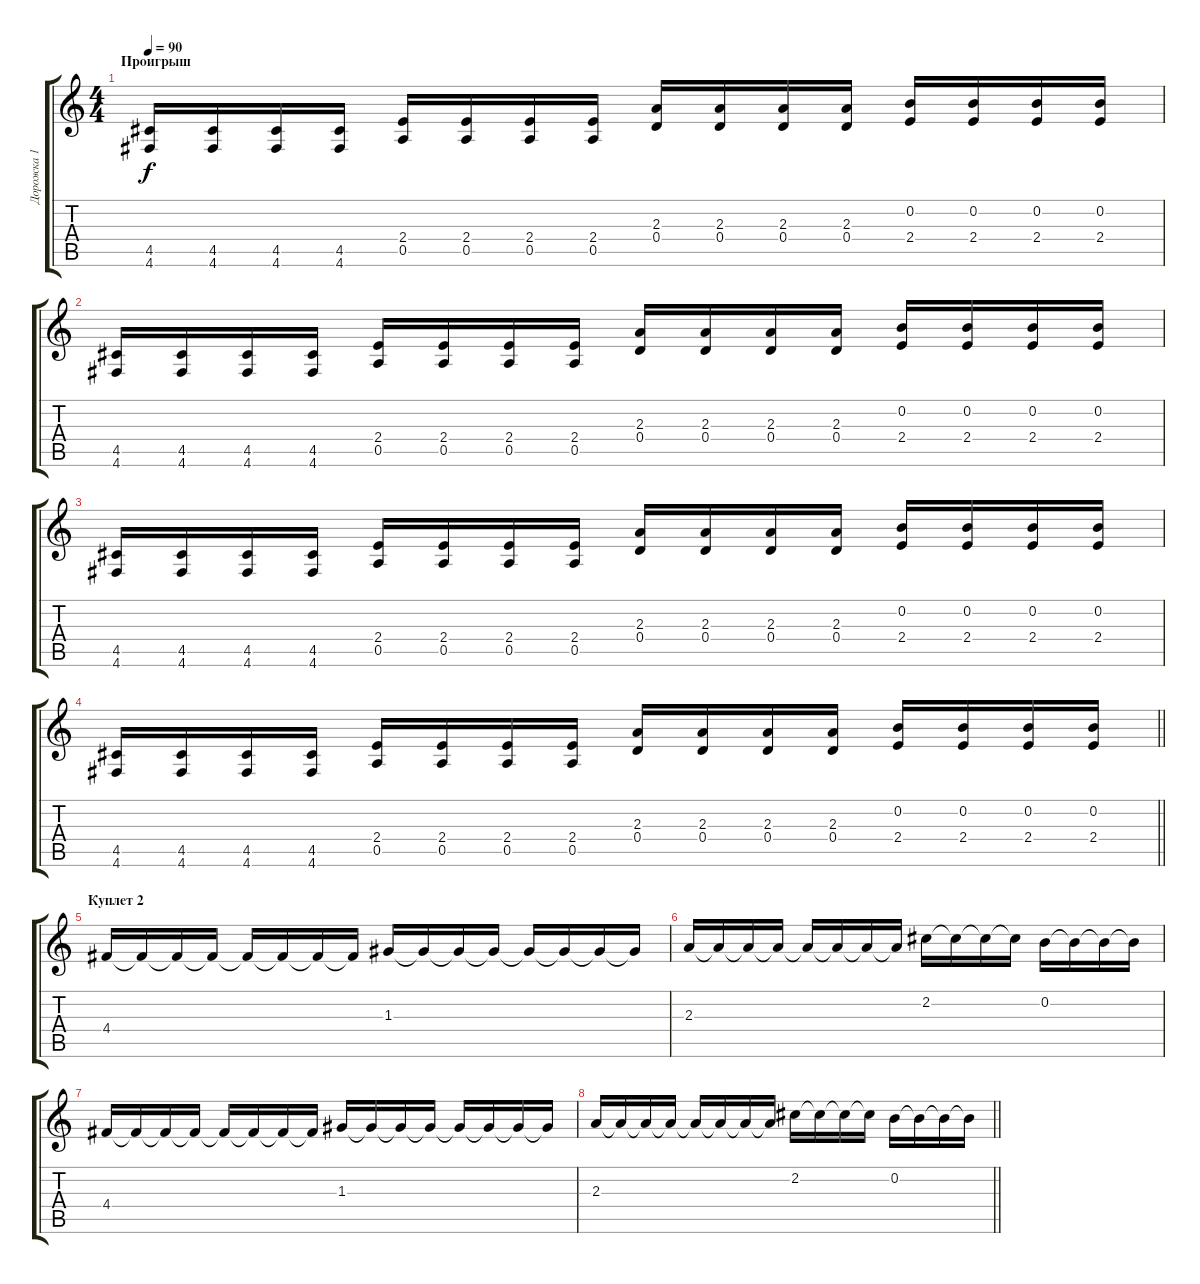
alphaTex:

\track ("Дорожка 1" "Дорожка 1") {instrument distortionguitar}
\staff {score tabs}
\tuning (E4 B3 G3 D3 A2 D2) {hide}
\ts (4 4)
\section ("" "Проигрыш")
\tempo 90
\clef g2
\ks c
(4.5 4.6).16{dy f} (4.5 4.6).16 (4.5 4.6).16 (4.5 4.6).16 (2.4 0.5).16 (2.4 0.5).16 (2.4 0.5).16 (2.4 0.5).16 (2.3 0.4).16 (2.3 0.4).16 (2.3 0.4).16 (2.3 0.4).16 (0.2 2.4).16 (0.2 2.4).16 (0.2 2.4).16 (0.2 2.4).16 |
(4.5 4.6).16 (4.5 4.6).16 (4.5 4.6).16 (4.5 4.6).16 (2.4 0.5).16 (2.4 0.5).16 (2.4 0.5).16 (2.4 0.5).16 (2.3 0.4).16 (2.3 0.4).16 (2.3 0.4).16 (2.3 0.4).16 (0.2 2.4).16 (0.2 2.4).16 (0.2 2.4).16 (0.2 2.4).16 |
(4.5 4.6).16 (4.5 4.6).16 (4.5 4.6).16 (4.5 4.6).16 (2.4 0.5).16 (2.4 0.5).16 (2.4 0.5).16 (2.4 0.5).16 (2.3 0.4).16 (2.3 0.4).16 (2.3 0.4).16 (2.3 0.4).16 (0.2 2.4).16 (0.2 2.4).16 (0.2 2.4).16 (0.2 2.4).16 |
\barLineRight lightlight
(4.5 4.6).16 (4.5 4.6).16 (4.5 4.6).16 (4.5 4.6).16 (2.4 0.5).16 (2.4 0.5).16 (2.4 0.5).16 (2.4 0.5).16 (2.3 0.4).16 (2.3 0.4).16 (2.3 0.4).16 (2.3 0.4).16 (0.2 2.4).16 (0.2 2.4).16 (0.2 2.4).16 (0.2 2.4).16 |
\section ("" "Куплет 2")
4.4.16 4.4{t}.16 4.4{t}.16 4.4{t}.16 4.4{t}.16 4.4{t}.16 4.4{t}.16 4.4{t}.16 1.3.16 1.3{t}.16 1.3{t}.16 1.3{t}.16 1.3{t}.16 1.3{t}.16 1.3{t}.16 1.3{t}.16 |
2.3.16 2.3{t}.16 2.3{t}.16 2.3{t}.16 2.3{t}.16 2.3{t}.16 2.3{t}.16 2.3{t}.16 2.2.16 2.2{t}.16 2.2{t}.16 2.2{t}.16 0.2.16 0.2{t}.16 0.2{t}.16 0.2{t}.16 |
4.4.16 4.4{t}.16 4.4{t}.16 4.4{t}.16 4.4{t}.16 4.4{t}.16 4.4{t}.16 4.4{t}.16 1.3.16 1.3{t}.16 1.3{t}.16 1.3{t}.16 1.3{t}.16 1.3{t}.16 1.3{t}.16 1.3{t}.16 |
\barLineRight lightlight
2.3.16 2.3{t}.16 2.3{t}.16 2.3{t}.16 2.3{t}.16 2.3{t}.16 2.3{t}.16 2.3{t}.16 2.2.16 2.2{t}.16 2.2{t}.16 2.2{t}.16 0.2.16 0.2{t}.16 0.2{t}.16 0.2{t}.16
